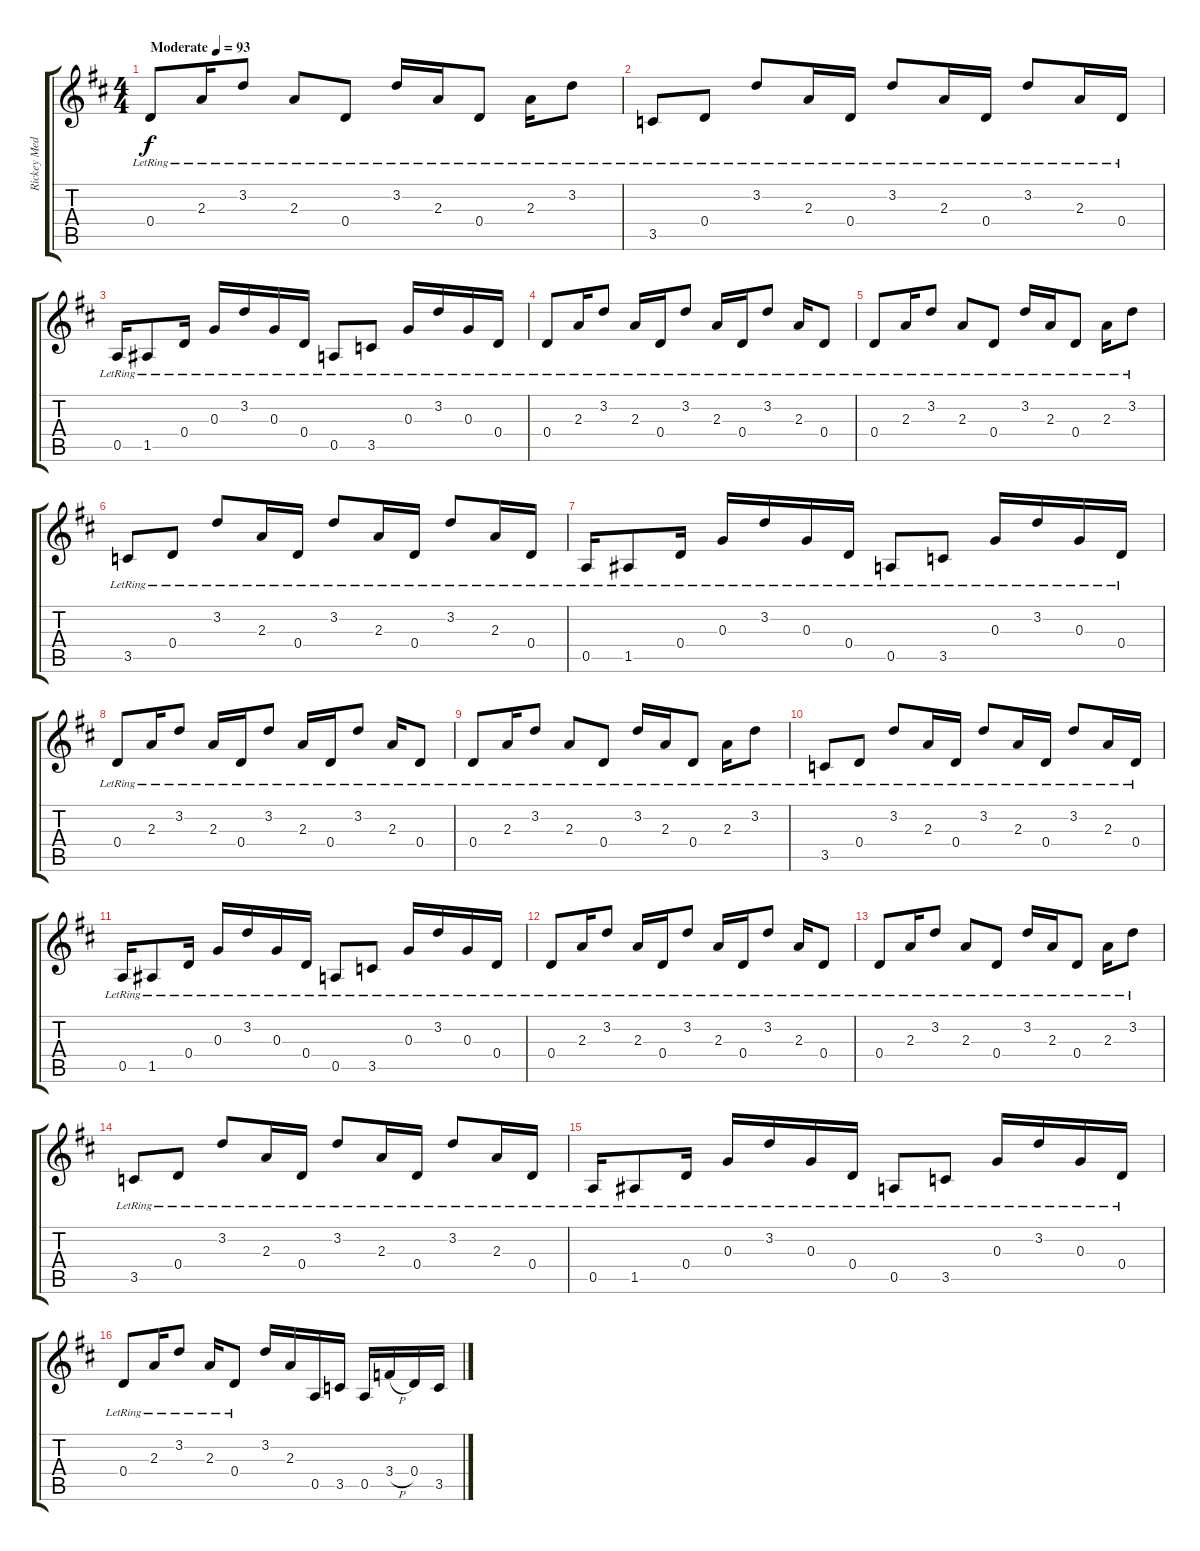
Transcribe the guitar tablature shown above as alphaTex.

\track ("Rickey Medlocke Guitar" "Rickey Med") {instrument electricguitarclean}
\staff {score tabs}
\tuning (E4 B3 G3 D3 A2 D2) {hide}
\ts (4 4)
\tempo (93 "Moderate")
\clef g2
\ks bminor
0.4{lr}.8{dy f instrument electricguitarclean} 2.3{lr}.16 3.2{lr}.8 2.3{lr}.8 0.4{lr}.8 3.2{lr}.16 2.3{lr}.16 0.4{lr}.8 2.3{lr}.16 3.2{lr}.8 |
3.5{lr}.8 0.4{lr}.8 3.2{lr}.8 2.3{lr}.16 0.4{lr}.16 3.2{lr}.8 2.3{lr}.16 0.4{lr}.16 3.2{lr}.8 2.3{lr}.16 0.4{lr}.16 |
0.5{lr}.16 1.5{lr}.8 0.4{lr}.16 0.3{lr}.16 3.2{lr}.16 0.3{lr}.16 0.4{lr}.16 0.5{lr}.8 3.5{lr}.8 0.3{lr}.16 3.2{lr}.16 0.3{lr}.16 0.4{lr}.16 |
0.4{lr}.8 2.3{lr}.16 3.2{lr}.8 2.3{lr}.16 0.4{lr}.16 3.2{lr}.8 2.3{lr}.16 0.4{lr}.16 3.2{lr}.8 2.3{lr}.16 0.4{lr}.8 |
0.4{lr}.8 2.3{lr}.16 3.2{lr}.8 2.3{lr}.8 0.4{lr}.8 3.2{lr}.16 2.3{lr}.16 0.4{lr}.8 2.3{lr}.16 3.2{lr}.8 |
3.5{lr}.8 0.4{lr}.8 3.2{lr}.8 2.3{lr}.16 0.4{lr}.16 3.2{lr}.8 2.3{lr}.16 0.4{lr}.16 3.2{lr}.8 2.3{lr}.16 0.4{lr}.16 |
0.5{lr}.16 1.5{lr}.8 0.4{lr}.16 0.3{lr}.16 3.2{lr}.16 0.3{lr}.16 0.4{lr}.16 0.5{lr}.8 3.5{lr}.8 0.3{lr}.16 3.2{lr}.16 0.3{lr}.16 0.4{lr}.16 |
0.4{lr}.8 2.3{lr}.16 3.2{lr}.8 2.3{lr}.16 0.4{lr}.16 3.2{lr}.8 2.3{lr}.16 0.4{lr}.16 3.2{lr}.8 2.3{lr}.16 0.4{lr}.8 |
0.4{lr}.8 2.3{lr}.16 3.2{lr}.8 2.3{lr}.8 0.4{lr}.8 3.2{lr}.16 2.3{lr}.16 0.4{lr}.8 2.3{lr}.16 3.2{lr}.8 |
3.5{lr}.8 0.4{lr}.8 3.2{lr}.8 2.3{lr}.16 0.4{lr}.16 3.2{lr}.8 2.3{lr}.16 0.4{lr}.16 3.2{lr}.8 2.3{lr}.16 0.4{lr}.16 |
0.5{lr}.16 1.5{lr}.8 0.4{lr}.16 0.3{lr}.16 3.2{lr}.16 0.3{lr}.16 0.4{lr}.16 0.5{lr}.8 3.5{lr}.8 0.3{lr}.16 3.2{lr}.16 0.3{lr}.16 0.4{lr}.16 |
0.4{lr}.8 2.3{lr}.16 3.2{lr}.8 2.3{lr}.16 0.4{lr}.16 3.2{lr}.8 2.3{lr}.16 0.4{lr}.16 3.2{lr}.8 2.3{lr}.16 0.4{lr}.8 |
0.4{lr}.8 2.3{lr}.16 3.2{lr}.8 2.3{lr}.8 0.4{lr}.8 3.2{lr}.16 2.3{lr}.16 0.4{lr}.8 2.3{lr}.16 3.2{lr}.8 |
3.5{lr}.8 0.4{lr}.8 3.2{lr}.8 2.3{lr}.16 0.4{lr}.16 3.2{lr}.8 2.3{lr}.16 0.4{lr}.16 3.2{lr}.8 2.3{lr}.16 0.4{lr}.16 |
0.5{lr}.16 1.5{lr}.8 0.4{lr}.16 0.3{lr}.16 3.2{lr}.16 0.3{lr}.16 0.4{lr}.16 0.5{lr}.8 3.5{lr}.8 0.3{lr}.16 3.2{lr}.16 0.3{lr}.16 0.4{lr}.16 |
0.4{lr}.8 2.3{lr}.16 3.2{lr}.8 2.3{lr}.16 0.4{lr}.8 3.2.16 2.3.16 0.5.16{volume 11 instrument overdrivenguitar} 3.5.16 0.5.16 3.4{h}.16 0.4.16 3.5.16
